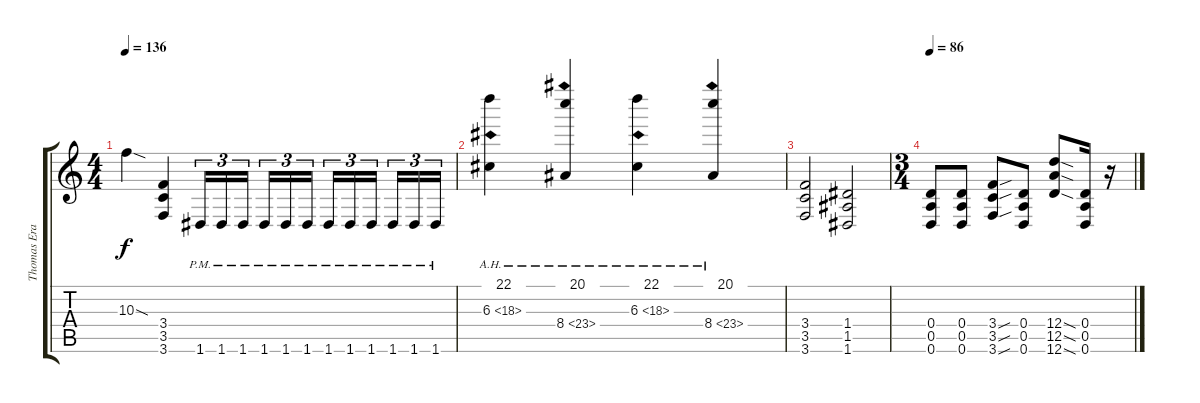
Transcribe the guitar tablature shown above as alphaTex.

\track ("Thomas Erak" "Thomas Era") {instrument distortionguitar}
\staff {score tabs}
\tuning (E4 B3 G3 D3 A2 D2) {hide}
\ts (4 4)
\tempo 136
\clef g2
\ks c
10.3{sod}.4{dy f} (3.4 3.5 3.6).4 1.6{pm}.16{tu (3 2)} 1.6{pm}.16{tu (3 2)} 1.6{pm}.16{tu (3 2) beam splitsecondary} 1.6{pm}.16{tu (3 2)} 1.6{pm}.16{tu (3 2)} 1.6{pm}.16{tu (3 2)} 1.6{pm}.16{tu (3 2)} 1.6{pm}.16{tu (3 2)} 1.6{pm}.16{tu (3 2) beam splitsecondary} 1.6{pm}.16{tu (3 2)} 1.6{pm}.16{tu (3 2)} 1.6{pm}.16{tu (3 2)} |
(22.1 6.3{ah 12}).4{volume 8} (20.1 8.4{ah 15}).4 (22.1 6.3{ah 12}).4 (20.1 8.4{ah 15}).4 |
(3.4 3.5 3.6).2{volume 12} (1.4 1.5 1.6).2 |
\ts (3 4)
\tempo 86
(0.4 0.5 0.6).8 (0.4 0.5 0.6).8 (3.4{sou} 3.5{sou} 3.6{sou}).8 (0.4 0.5 0.6).8 (12.4{sod} 12.5{sod} 12.6{sod}).8 (0.4 0.5 0.6).16 r.16
